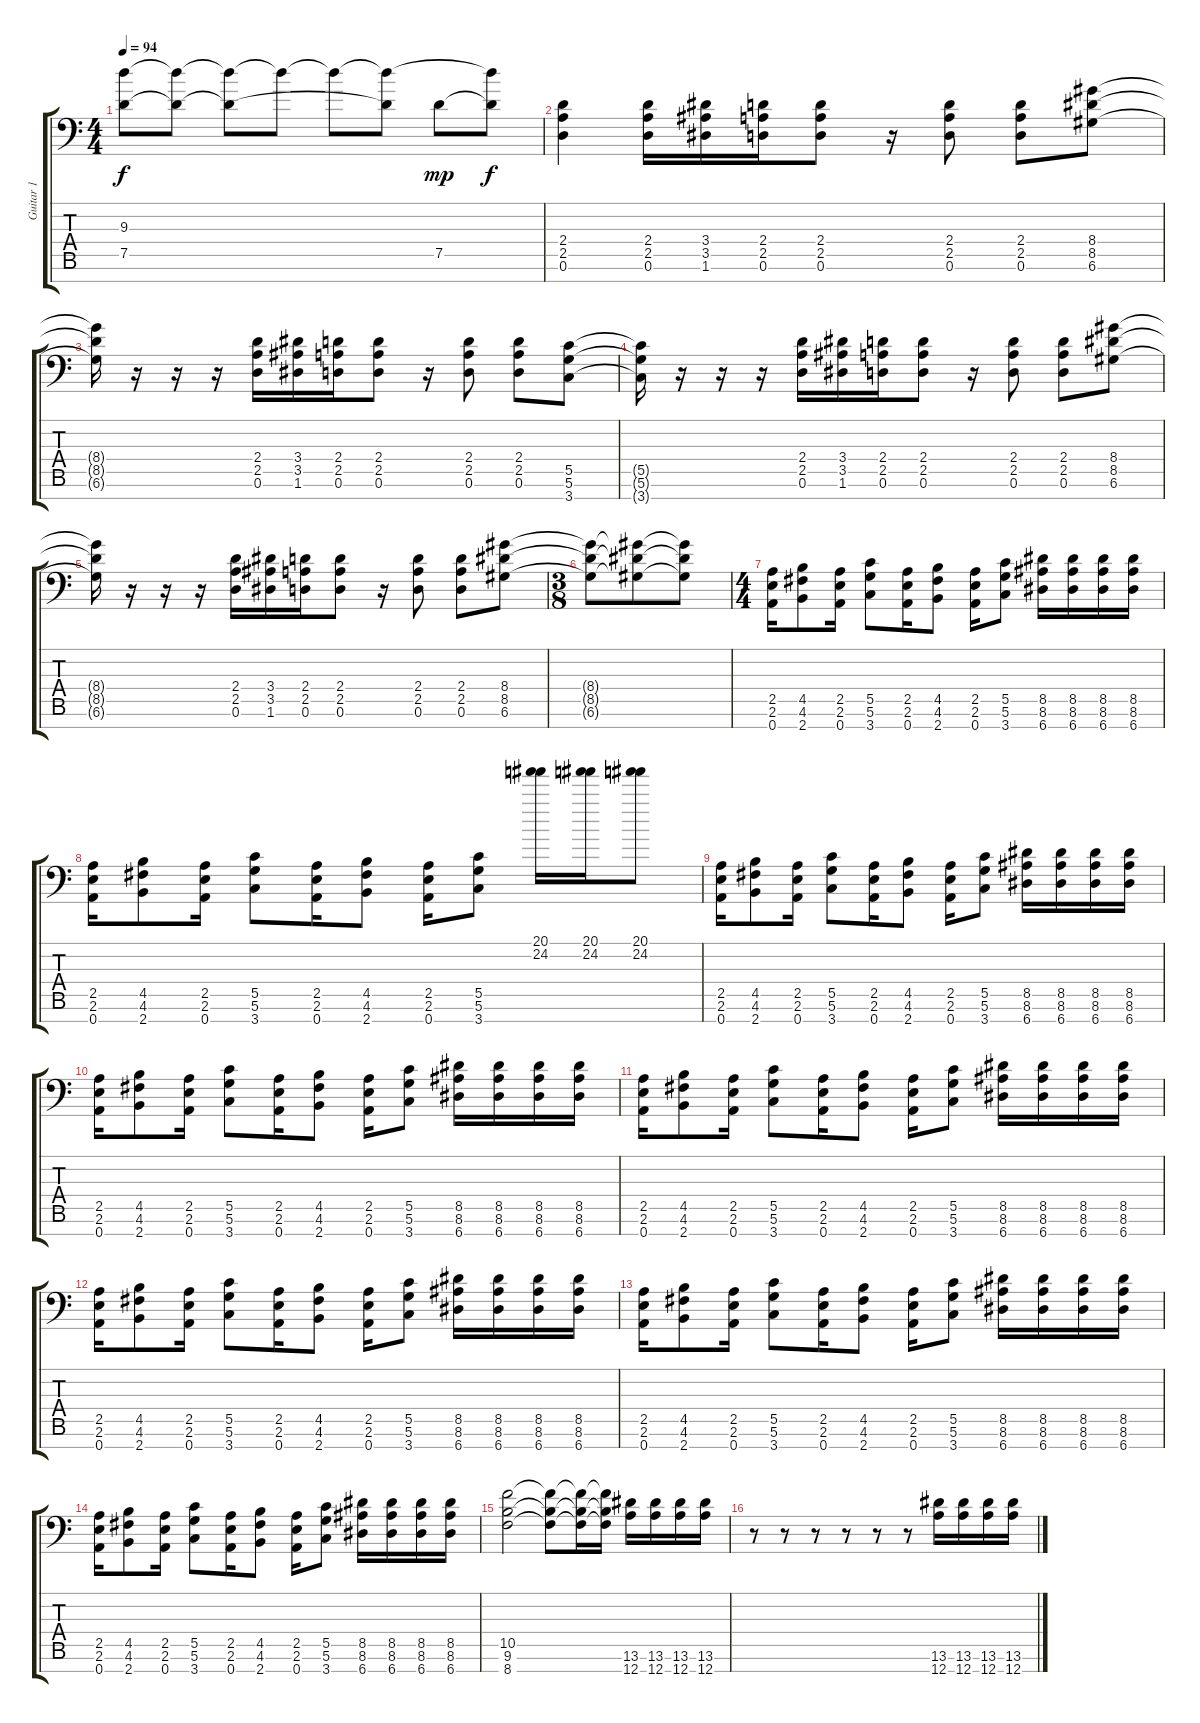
\track ("Guitar 1" "Guitar 1") {instrument overdrivenguitar}
\staff {score tabs}
\tuning (D4 A3 F3 C3 G2 D2 A1) {hide}
\ts (4 4)
\tempo 94
\clef f4
\ks c
(9.3 7.5).8{dy f} (9.3{t} 7.5{t}).8 (9.3{t} 7.5{t}).8 9.3{t}.8 9.3{t}.8 (9.3{t} 7.5{t}).8 7.5.8{dy mp} (9.3{t} 7.5{t}).8{dy f} |
(2.4 2.5 0.6).4 (2.4 2.5 0.6).16 (3.4 3.5 1.6).16 (2.4 2.5 0.6).16 (2.4 2.5 0.6).8 r.16 (2.4 2.5 0.6).8 (2.4 2.5 0.6).8 (8.4 8.5 6.6).8 |
(8.4{t} 8.5{t} 6.6{t}).16 r.16 r.16 r.16 (2.4 2.5 0.6).16 (3.4 3.5 1.6).16 (2.4 2.5 0.6).16 (2.4 2.5 0.6).8 r.16 (2.4 2.5 0.6).8 (2.4 2.5 0.6).8 (5.5 5.6 3.7).8 |
(5.5{t} 5.6{t} 3.7{t}).16 r.16 r.16 r.16 (2.4 2.5 0.6).16 (3.4 3.5 1.6).16 (2.4 2.5 0.6).16 (2.4 2.5 0.6).8 r.16 (2.4 2.5 0.6).8 (2.4 2.5 0.6).8 (8.4 8.5 6.6).8 |
(8.4{t} 8.5{t} 6.6{t}).16 r.16 r.16 r.16 (2.4 2.5 0.6).16 (3.4 3.5 1.6).16 (2.4 2.5 0.6).16 (2.4 2.5 0.6).8 r.16 (2.4 2.5 0.6).8 (2.4 2.5 0.6).8 (8.4 8.5 6.6).8 |
\ts (3 8)
(8.4{t} 8.5{t} 6.6{t}).8 (8.4{t} 8.5{t} 6.6{t}).8 (8.4{t} 8.5{t} 6.6{t}).8 |
\ts (4 4)
(2.5 2.6 0.7).16 (4.5 4.6 2.7).8 (2.5 2.6 0.7).16 (5.5 5.6 3.7).8 (2.5 2.6 0.7).16 (4.5 4.6 2.7).8 (2.5 2.6 0.7).16 (5.5 5.6 3.7).8 (8.5 8.6 6.7).16 (8.5 8.6 6.7).16 (8.5 8.6 6.7).16 (8.5 8.6 6.7).16 |
(2.5 2.6 0.7).16 (4.5 4.6 2.7).8 (2.5 2.6 0.7).16 (5.5 5.6 3.7).8 (2.5 2.6 0.7).16 (4.5 4.6 2.7).8 (2.5 2.6 0.7).16 (5.5 5.6 3.7).8 (20.1 24.2).16{volume 8} (20.1 24.2).16 (20.1 24.2).8 |
(2.5 2.6 0.7).16{volume 13} (4.5 4.6 2.7).8 (2.5 2.6 0.7).16 (5.5 5.6 3.7).8 (2.5 2.6 0.7).16 (4.5 4.6 2.7).8 (2.5 2.6 0.7).16 (5.5 5.6 3.7).8 (8.5 8.6 6.7).16 (8.5 8.6 6.7).16 (8.5 8.6 6.7).16 (8.5 8.6 6.7).16 |
(2.5 2.6 0.7).16 (4.5 4.6 2.7).8 (2.5 2.6 0.7).16 (5.5 5.6 3.7).8 (2.5 2.6 0.7).16 (4.5 4.6 2.7).8 (2.5 2.6 0.7).16 (5.5 5.6 3.7).8 (8.5 8.6 6.7).16 (8.5 8.6 6.7).16 (8.5 8.6 6.7).16 (8.5 8.6 6.7).16 |
(2.5 2.6 0.7).16 (4.5 4.6 2.7).8 (2.5 2.6 0.7).16 (5.5 5.6 3.7).8 (2.5 2.6 0.7).16 (4.5 4.6 2.7).8 (2.5 2.6 0.7).16 (5.5 5.6 3.7).8 (8.5 8.6 6.7).16 (8.5 8.6 6.7).16 (8.5 8.6 6.7).16 (8.5 8.6 6.7).16 |
(2.5 2.6 0.7).16 (4.5 4.6 2.7).8 (2.5 2.6 0.7).16 (5.5 5.6 3.7).8 (2.5 2.6 0.7).16 (4.5 4.6 2.7).8 (2.5 2.6 0.7).16 (5.5 5.6 3.7).8 (8.5 8.6 6.7).16 (8.5 8.6 6.7).16 (8.5 8.6 6.7).16 (8.5 8.6 6.7).16 |
(2.5 2.6 0.7).16 (4.5 4.6 2.7).8 (2.5 2.6 0.7).16 (5.5 5.6 3.7).8 (2.5 2.6 0.7).16 (4.5 4.6 2.7).8 (2.5 2.6 0.7).16 (5.5 5.6 3.7).8 (8.5 8.6 6.7).16 (8.5 8.6 6.7).16 (8.5 8.6 6.7).16 (8.5 8.6 6.7).16 |
(2.5 2.6 0.7).16 (4.5 4.6 2.7).8 (2.5 2.6 0.7).16 (5.5 5.6 3.7).8 (2.5 2.6 0.7).16 (4.5 4.6 2.7).8 (2.5 2.6 0.7).16 (5.5 5.6 3.7).8 (8.5 8.6 6.7).16 (8.5 8.6 6.7).16 (8.5 8.6 6.7).16 (8.5 8.6 6.7).16 |
(10.5 9.6 8.7).2 (10.5{t} 9.6{t} 8.7{t}).8 (10.5{t} 9.6{t} 8.7{t}).16 (10.5{t} 9.6{t} 8.7{t}).16 (13.6 12.7).16 (13.6 12.7).16 (13.6 12.7).16 (13.6 12.7).16 |
r.8 r.8 r.8 r.8 r.8 r.8 (13.6 12.7).16 (13.6 12.7).16 (13.6 12.7).16 (13.6 12.7).16
